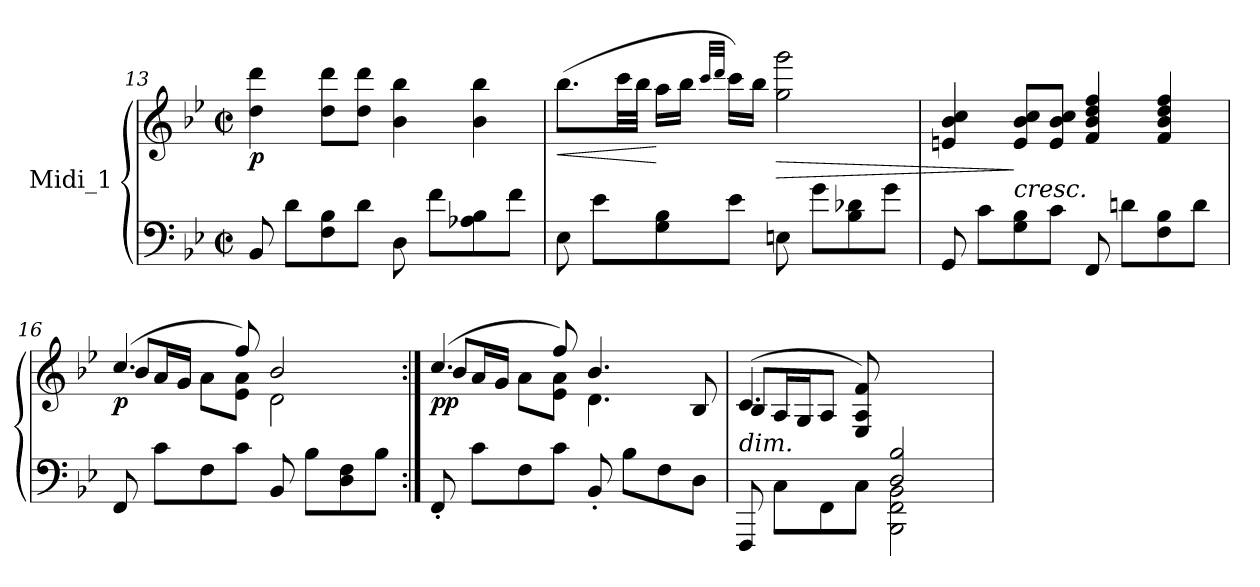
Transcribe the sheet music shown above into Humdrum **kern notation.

**kern	**kern	**dynam
*part1	*part1	*part1
*staff2	*staff1	*staff1/2
*I"Midi_1	*	*
*clefF4	*clefG2	*
*k[b-e-]	*k[b-e-]	*
*B-:	*B-:	*
*M2/2	*M2/2	*
*met(c|)	*met(c|)	*
=13	=13	=13
*^	*	*
*	*^	*	*
*	*	*^	*	*
!	!	!	!	!	!LO:DY:b
2ryy	2ryy	8BB-/	2ryy	4dd\ 4ddd\	p
.	.	8d\L	.	.	.
.	.	8F\ 8B-\	.	8dd\ 8ddd\L	.
.	.	8d\J	.	8dd\ 8ddd\J	.
2ryy	2ryy	8D\	2ryy	4b-\ 4bb-\	.
.	.	8f\L	.	.	.
.	.	8A-X\ 8B-\	.	4b-\ 4bb-\	.
.	.	8f\J	.	.	.
*	*	*v	*v	*	*
!!LO:LB:g=z
=14	=14	=14	=14	=14
!	!	!	!	!LO:HP:b
2ryy	8E-\	2ryy	(>8.bb-\L	<
.	8e-\L	.	.	.
.	.	.	32ccc\LL	.
.	.	.	32bb-\JJJ	.
.	8G\ 8B-\	.	16aa\LL	[
.	.	.	16bb-\JJ	.
.	.	.	32qccc/LLL	.
.	.	.	32qddd/JJJ	.
.	8e-\J	.	16ccc\LL)	.
.	.	.	16bb-\JJ	.
!	!	!	!	!LO:HP:b
2ryy	8En\	2ryy	2gg\ 2ggg\	>
.	8g\L	.	.	.
.	8B-\ 8d-X\	.	.	.
.	8g\J	.	.	.
=15	=15	=15	=15	=15
2ryy	8GG/	2ryy	4en/ 4b-/ 4cc/	.
.	8c\L	.	.	.
!	!	!	!LO:TX:b:i:t=cresc.	!
.	8G\ 8B-\	.	8e/ 8b-/ 8cc/L	]
.	8c\J	.	8e/ 8b-/ 8cc/J	.
2ryy	8FF/	2ryy	4f/ 4b-/ 4dd/ 4ff/	.
.	8dni\L	.	.	.
.	8F\ 8B-\	.	4f/ 4b-/ 4dd/ 4ff/	.
.	8d\J	.	.	.
*	*v	*v	*	*
=16	=16	=16	=16
*	*	*^	*
!	!	!	!	!LO:DY:b
8FF/	2ryy	(>4.cc/	8b-/L	p
8c\L	.	.	16a/L	.
.	.	.	16g/JJ	.
8F\	.	.	8a\L	.
8c\J	.	8ff/)	8e-i\ 8a\J	.
8BB-/	2ryy	2b-/	2d\	.
8B-\L	.	.	.	.
8D\ 8F\	.	.	.	.
8B-\J	.	.	.	.
!!LO:PB:g=z	!!
=17:|!	=17:|!	=17:|!	=17:|!	=17:|!
*	*^	*	*	*
!	!	!	!	!	!LO:DY:b
2..ryy	8FF'/	2ryy	(>4.cc/	8b-/L	pp
.	8c\L	.	.	16a/L	.
.	.	.	.	16g/JJ	.
.	8F\	.	.	8a\L	.
.	8c\J	.	8ff/)	8e-\ 8a\J	.
.	8BB-'/	2ryy	4.b-/	4.d\	.
.	8B-\L	.	.	.	.
.	8F\	.	.	.	.
8ryy	8D\J	.	8B-/	8ryy	.
=18	=18	=18	=18	=18	=18
!LO:TX:a:i:t=dim.	!	!	!	!	!
4.ryy	8FFF/	2ryy	(>4.c/	8B-/L	.
.	8C\L	.	.	16A/L	.
.	.	.	.	16G/J	.
.	8FF\	.	.	8A/J	.
8ryy	8C\J	.	8E-/ 8A/ 8f/)	2ryy	.
2ryy	2D/ 2B-/	2BBB-\ 2FF\ 2BB-\	2ryy	.	.
.	.	.	.	8ryy	.
*v	*v	*v	*	*	*
*	*v	*v	*
=	=	=
*-	*-	*-
